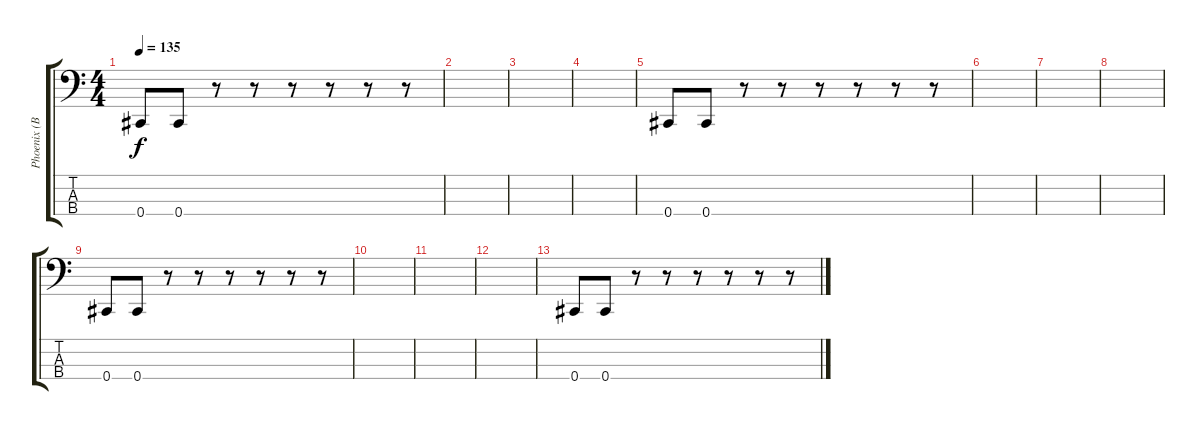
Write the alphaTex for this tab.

\track ("Phoenix (Bass)" "Phoenix (B") {instrument electricbasspick}
\staff {score tabs}
\tuning (Gb2 Db2 Ab1 Db1) {hide}
\ts (4 4)
\tempo 135
\clef f4
\ks c
0.4.8{dy f} 0.4.8 r.8 r.8 r.8 r.8 r.8 r.8 |
|
|
|
0.4.8 0.4.8 r.8 r.8 r.8 r.8 r.8 r.8 |
|
|
|
0.4.8 0.4.8 r.8 r.8 r.8 r.8 r.8 r.8 |
|
|
|
0.4.8 0.4.8 r.8 r.8 r.8 r.8 r.8 r.8
